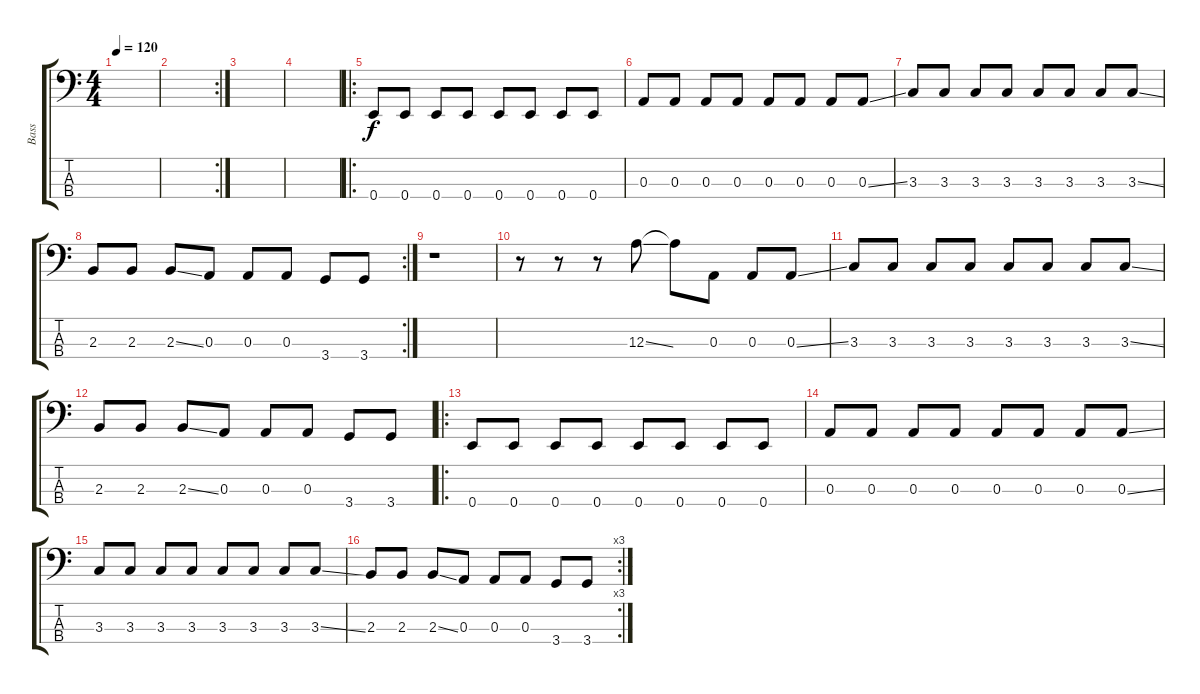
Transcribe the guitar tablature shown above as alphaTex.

\track ("Bass" "Bass") {instrument electricbassfinger}
\staff {score tabs}
\tuning (G2 D2 A1 E1) {hide}
\ts (4 4)
\tempo 120
\clef f4
\ks c
|
\rc 2
|
|
|
\ro
0.4.8 0.4.8 0.4.8 0.4.8 0.4.8 0.4.8 0.4.8 0.4.8 |
0.3.8 0.3.8 0.3.8 0.3.8 0.3.8 0.3.8 0.3.8 0.3{ss}.8 |
3.3.8 3.3.8 3.3.8 3.3.8 3.3.8 3.3.8 3.3.8 3.3{ss}.8 |
\rc 2
2.3.8 2.3.8 2.3{ss}.8 0.3.8 0.3.8 0.3.8 3.4.8 3.4.8 |
r.1 |
r.8 r.8 r.8 12.3{ss}.8 12.3{t}.8 0.3.8 0.3.8 0.3{ss}.8 |
3.3.8 3.3.8 3.3.8 3.3.8 3.3.8 3.3.8 3.3.8 3.3{ss}.8 |
2.3.8 2.3.8 2.3{ss}.8 0.3.8 0.3.8 0.3.8 3.4.8 3.4.8 |
\ro
0.4.8 0.4.8 0.4.8 0.4.8 0.4.8 0.4.8 0.4.8 0.4.8 |
0.3.8 0.3.8 0.3.8 0.3.8 0.3.8 0.3.8 0.3.8 0.3{ss}.8 |
3.3.8 3.3.8 3.3.8 3.3.8 3.3.8 3.3.8 3.3.8 3.3{ss}.8 |
\rc 3
2.3.8 2.3.8 2.3{ss}.8 0.3.8 0.3.8 0.3.8 3.4.8 3.4.8
